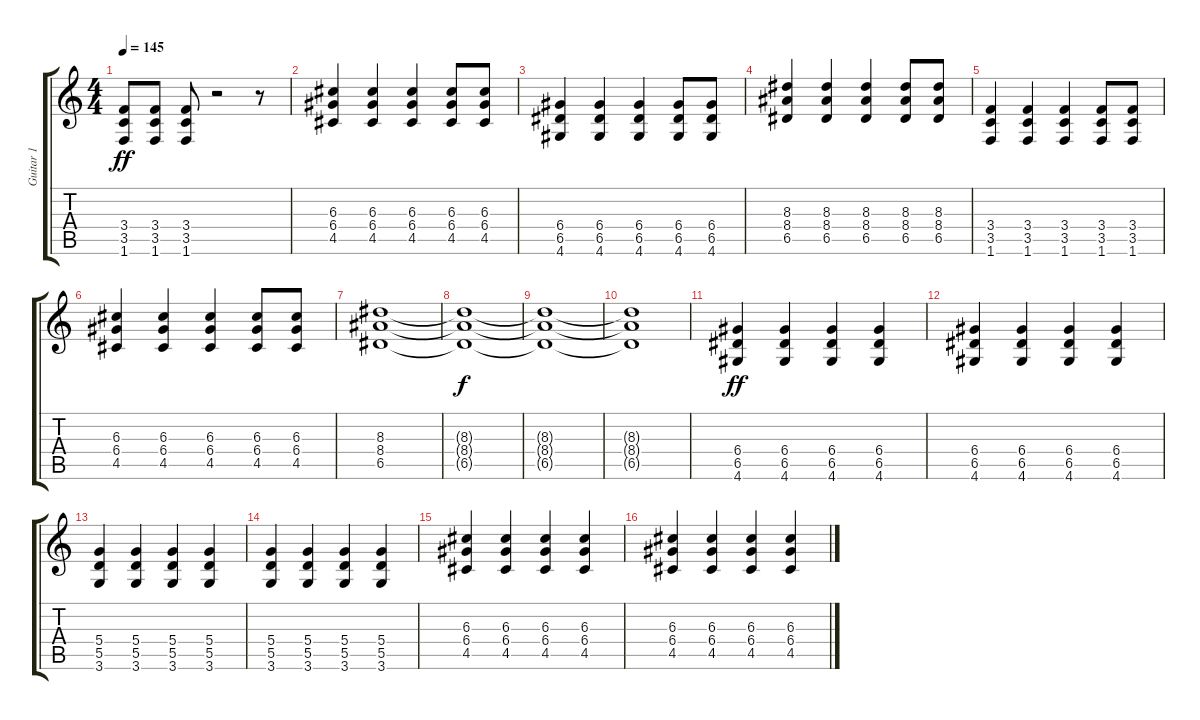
\track ("Guitar 1" "Guitar 1") {instrument distortionguitar}
\staff {score tabs}
\tuning (E4 B3 G3 D3 A2 E2) {hide}
\ts (4 4)
\tempo 145
\clef g2
\ks c
(3.4 3.5 1.6).8{dy ff} (3.4 3.5 1.6).8 (3.4 3.5 1.6).8 r.2 r.8 |
(6.3 6.4 4.5).4 (6.3 6.4 4.5).4 (6.3 6.4 4.5).4 (6.3 6.4 4.5).8 (6.3 6.4 4.5).8 |
(6.4 6.5 4.6).4 (6.4 6.5 4.6).4 (6.4 6.5 4.6).4 (6.4 6.5 4.6).8 (6.4 6.5 4.6).8 |
(8.3 8.4 6.5).4 (8.3 8.4 6.5).4 (8.3 8.4 6.5).4 (8.3 8.4 6.5).8 (8.3 8.4 6.5).8 |
(3.4 3.5 1.6).4 (3.4 3.5 1.6).4 (3.4 3.5 1.6).4 (3.4 3.5 1.6).8 (3.4 3.5 1.6).8 |
(6.3 6.4 4.5).4 (6.3 6.4 4.5).4 (6.3 6.4 4.5).4 (6.3 6.4 4.5).8 (6.3 6.4 4.5).8 |
(8.3 8.4 6.5).1 |
(8.3{t} 8.4{t} 6.5{t}).1{dy f} |
(8.3{t} 8.4{t} 6.5{t}).1 |
(8.3{t} 8.4{t} 6.5{t}).1 |
(6.4 6.5 4.6).4{dy ff} (6.4 6.5 4.6).4 (6.4 6.5 4.6).4 (6.4 6.5 4.6).4 |
(6.4 6.5 4.6).4 (6.4 6.5 4.6).4 (6.4 6.5 4.6).4 (6.4 6.5 4.6).4 |
(5.4 5.5 3.6).4 (5.4 5.5 3.6).4 (5.4 5.5 3.6).4 (5.4 5.5 3.6).4 |
(5.4 5.5 3.6).4 (5.4 5.5 3.6).4 (5.4 5.5 3.6).4 (5.4 5.5 3.6).4 |
(6.3 6.4 4.5).4 (6.3 6.4 4.5).4 (6.3 6.4 4.5).4 (6.3 6.4 4.5).4 |
(6.3 6.4 4.5).4 (6.3 6.4 4.5).4 (6.3 6.4 4.5).4 (6.3 6.4 4.5).4
